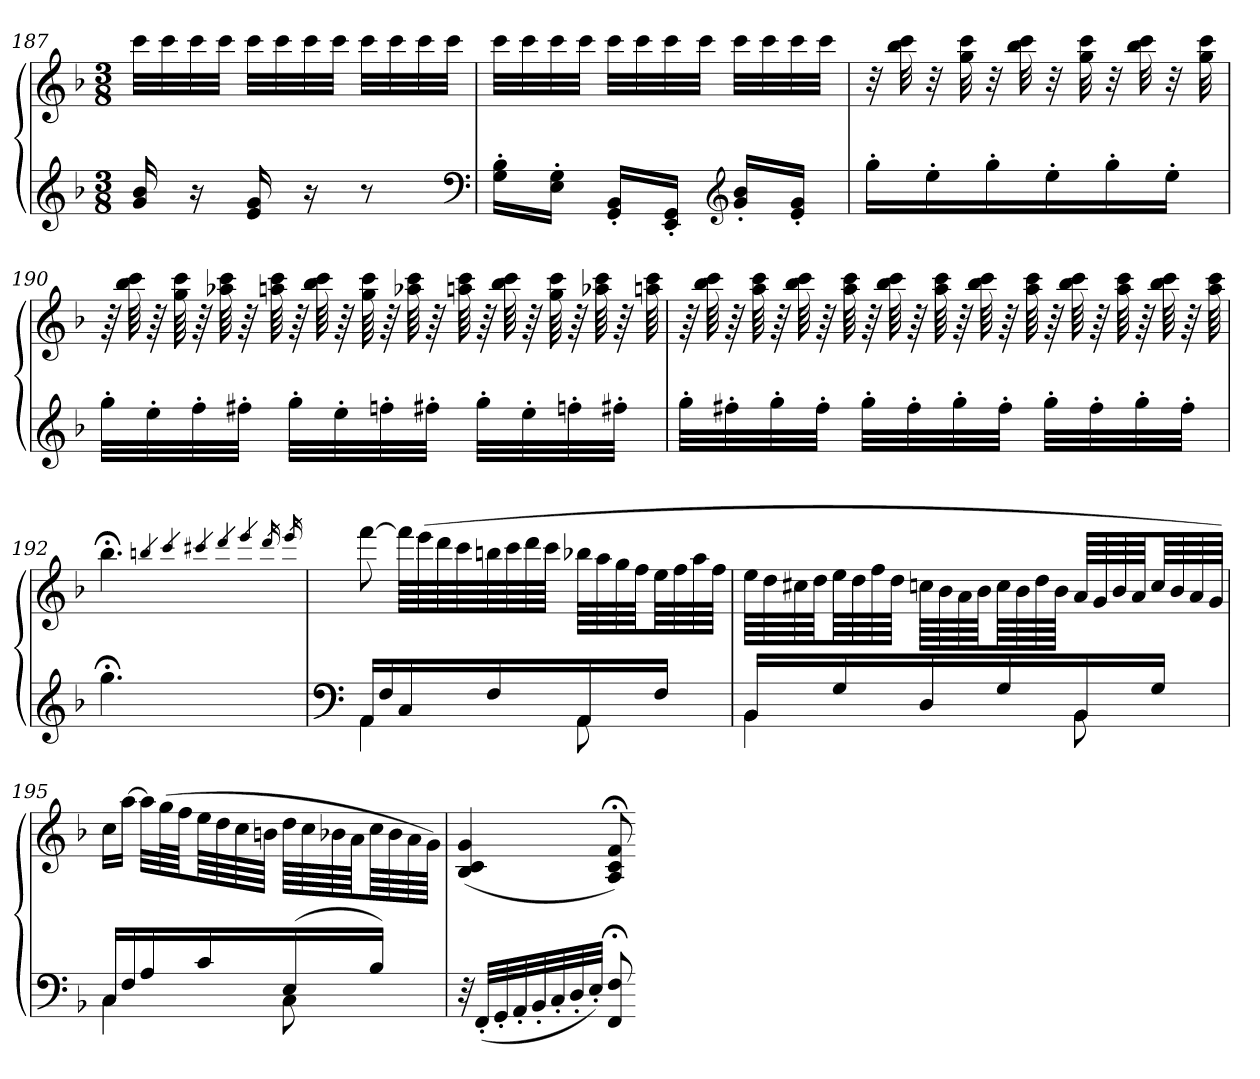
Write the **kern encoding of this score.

**kern	**kern
*part1	*part1
*staff2	*staff1
*clefG2	*clefG2
*k[b-]	*k[b-]
*F:	*F:
*M3/8	*M3/8
=187	=187
16g 16b-	32cccLLL
.	32ccc
16r	32ccc
.	32cccJJJ
16e 16g	32cccLLL
.	32ccc
16r	32ccc
.	32cccJJJ
8r	32cccLLL
.	32ccc
.	32ccc
.	32cccJJJ
*clefF4	*
=188	=188
16G' 16B-'LL	32cccLLL
.	32ccc
16E' 16G'JJ	32ccc
.	32cccJJJ
16GG' 16BB-'LL	32cccLLL
.	32ccc
16EE' 16GG'JJ	32ccc
.	32cccJJJ
*clefG2	*
16g' 16b-'LL	32cccLLL
.	32ccc
16e' 16g'JJ	32ccc
.	32cccJJJ
=189	=189
16gg'LL	32r
.	32bb- 32ccc
16ee'	32r
.	32gg 32ccc
16gg'	32r
.	32bb- 32ccc
16ee'	32r
.	32gg 32ccc
16gg'	32r
.	32bb- 32ccc
16ee'JJ	32r
.	32gg 32ccc
=190	=190
32gg'LLL	64r
.	64bb- 64ccc
32ee'	64r
.	64gg 64ccc
32ff'	64r
.	64aa-X 64ccc
32ff#X'JJJ	64r
.	64aan 64ccc
32gg'LLL	64r
.	64bb- 64ccc
32ee'	64r
.	64gg 64ccc
32ffn'	64r
.	64aa-X 64ccc
32ff#X'JJJ	64r
.	64aan 64ccc
32gg'LLL	64r
.	64bb- 64ccc
32ee'	64r
.	64gg 64ccc
32ffn'	64r
.	64aa-X 64ccc
32ff#X'JJJ	64r
.	64aan 64ccc
=191	=191
32gg'LLL	64r
.	64bb- 64ccc
32ff#X'	64r
.	64aa 64ccc
32gg'	64r
.	64bb- 64ccc
32ff#'JJJ	64r
.	64aa 64ccc
32gg'LLL	64r
.	64bb- 64ccc
32ff#'	64r
.	64aa 64ccc
32gg'	64r
.	64bb- 64ccc
32ff#'JJJ	64r
.	64aa 64ccc
32gg'LLL	64r
.	64bb- 64ccc
32ff#'	64r
.	64aa 64ccc
32gg'	64r
.	64bb- 64ccc
32ff#'JJJ	64r
.	64aa 64ccc
=192	=192
4.gg;<	4.bb-;<
.	4qbbn
.	4qccc
.	4qccc#X
.	4qddd
.	4qeee
.	16qddd
.	16qeee
=193	=193
*clefF4	*
*^	*
16AALL	4AA	[8fff
16F	.	.
16C	.	64fffLLLL]
.	.	(64eee
.	.	64ddd
.	.	64ccc
16F	.	64bbn
.	.	64ccc
.	.	64ddd
.	.	64cccJJJJ
16AA	8AA	64bb-XLLLL
.	.	64aa
.	.	64gg
.	.	64ffJJJ
16FJJ	.	64eeLLL
.	.	64ff
.	.	64aa
.	.	64ffJJJJ
=194	=194	=194
16BB-LL	4BB-	64eeLLLL
.	.	64dd
.	.	64cc#X
.	.	64ddJJJ
16G	.	64eeLLL
.	.	64dd
.	.	64ff
.	.	64ddJJJJ
16D	.	64ccnLLLL
.	.	64b-
.	.	64a
.	.	64b-JJJ
16G	.	64ccLLL
.	.	64b-
.	.	64dd
.	.	64b-JJJJ
16BB-	8BB-	64aLLLL
.	.	64g
.	.	64b-
.	.	64aJJJ
16GJJ	.	64ccLLL
.	.	64b-
.	.	64a
.	.	64gJJJJ)
=195	=195	=195
16CLL	4C	16ccLL
16F	.	[16aaJJ
16A	.	32aaLLL]
.	.	(64ggL
.	.	64ffJJJ
16c	.	64eeLLL
.	.	64dd
.	.	64cc
.	.	64bnJJJJ
(16E	8C	64ddLLLL
.	.	64cc
.	.	64b-X
.	.	64aJJJ
16B-JJ)	.	64ccLLL
.	.	64b-
.	.	64a
.	.	64gJJJJ)
*v	*v	*
=196	=196
32r	(4B- 4c 4g
(32FF'LLL	.
32GG'	.
32AA'	.
32BB-'	.
32C'	.
32D'	.
32E'JJJ)	.
8FF;< 8F;<	8A;< 8c;< 8f;<)
=-	=-
*-	*-
